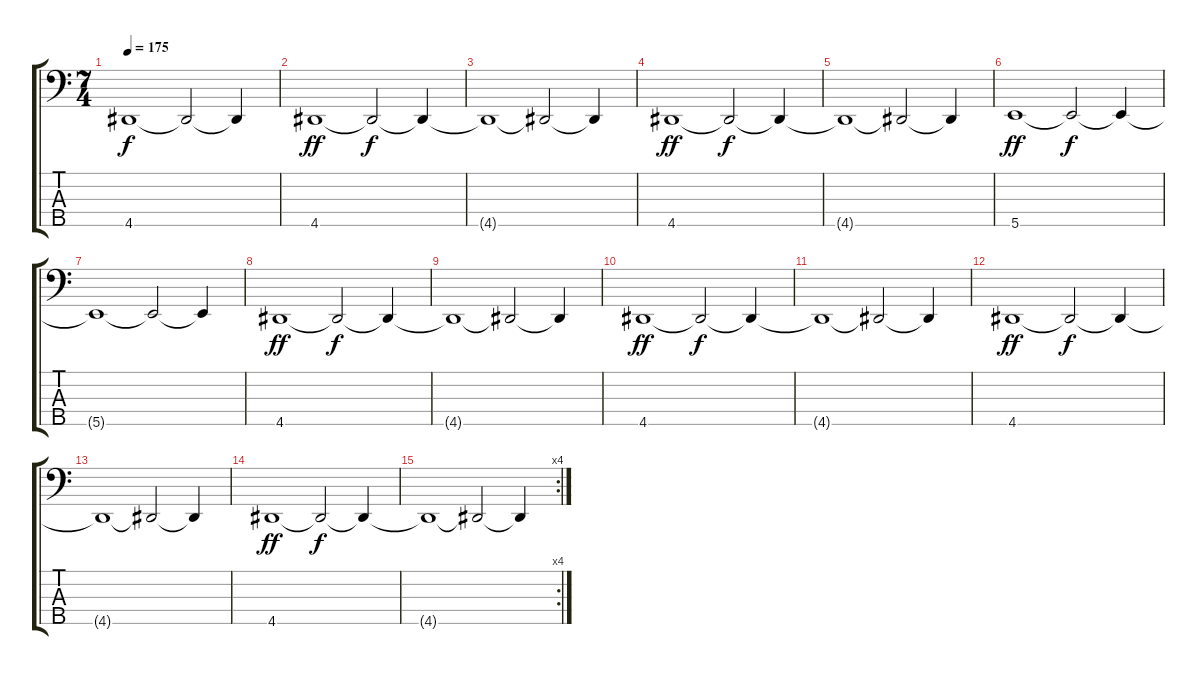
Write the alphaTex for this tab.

\track "" {instrument fretlessbass}
\staff {score tabs}
\tuning (G2 D2 A1 E1 B0) {hide}
\ts (7 4)
\tempo 175
\clef f4
\ks c
4.5{t}.1{dy f} 4.5{t}.2 4.5{t}.4 |
4.5.1{dy ff} 4.5{t}.2{dy f} 4.5{t}.4 |
4.5{t}.1 4.5{t}.2 4.5{t}.4 |
4.5.1{dy ff} 4.5{t}.2{dy f} 4.5{t}.4 |
4.5{t}.1 4.5{t}.2 4.5{t}.4 |
5.5.1{dy ff} 5.5{t}.2{dy f} 5.5{t}.4 |
5.5{t}.1 5.5{t}.2 5.5{t}.4 |
4.5.1{dy ff} 4.5{t}.2{dy f} 4.5{t}.4 |
4.5{t}.1 4.5{t}.2 4.5{t}.4 |
4.5.1{dy ff} 4.5{t}.2{dy f} 4.5{t}.4 |
4.5{t}.1 4.5{t}.2 4.5{t}.4 |
4.5.1{dy ff} 4.5{t}.2{dy f} 4.5{t}.4 |
4.5{t}.1 4.5{t}.2 4.5{t}.4 |
4.5.1{dy ff} 4.5{t}.2{dy f} 4.5{t}.4 |
\rc 4
4.5{t}.1 4.5{t}.2 4.5{t}.4
